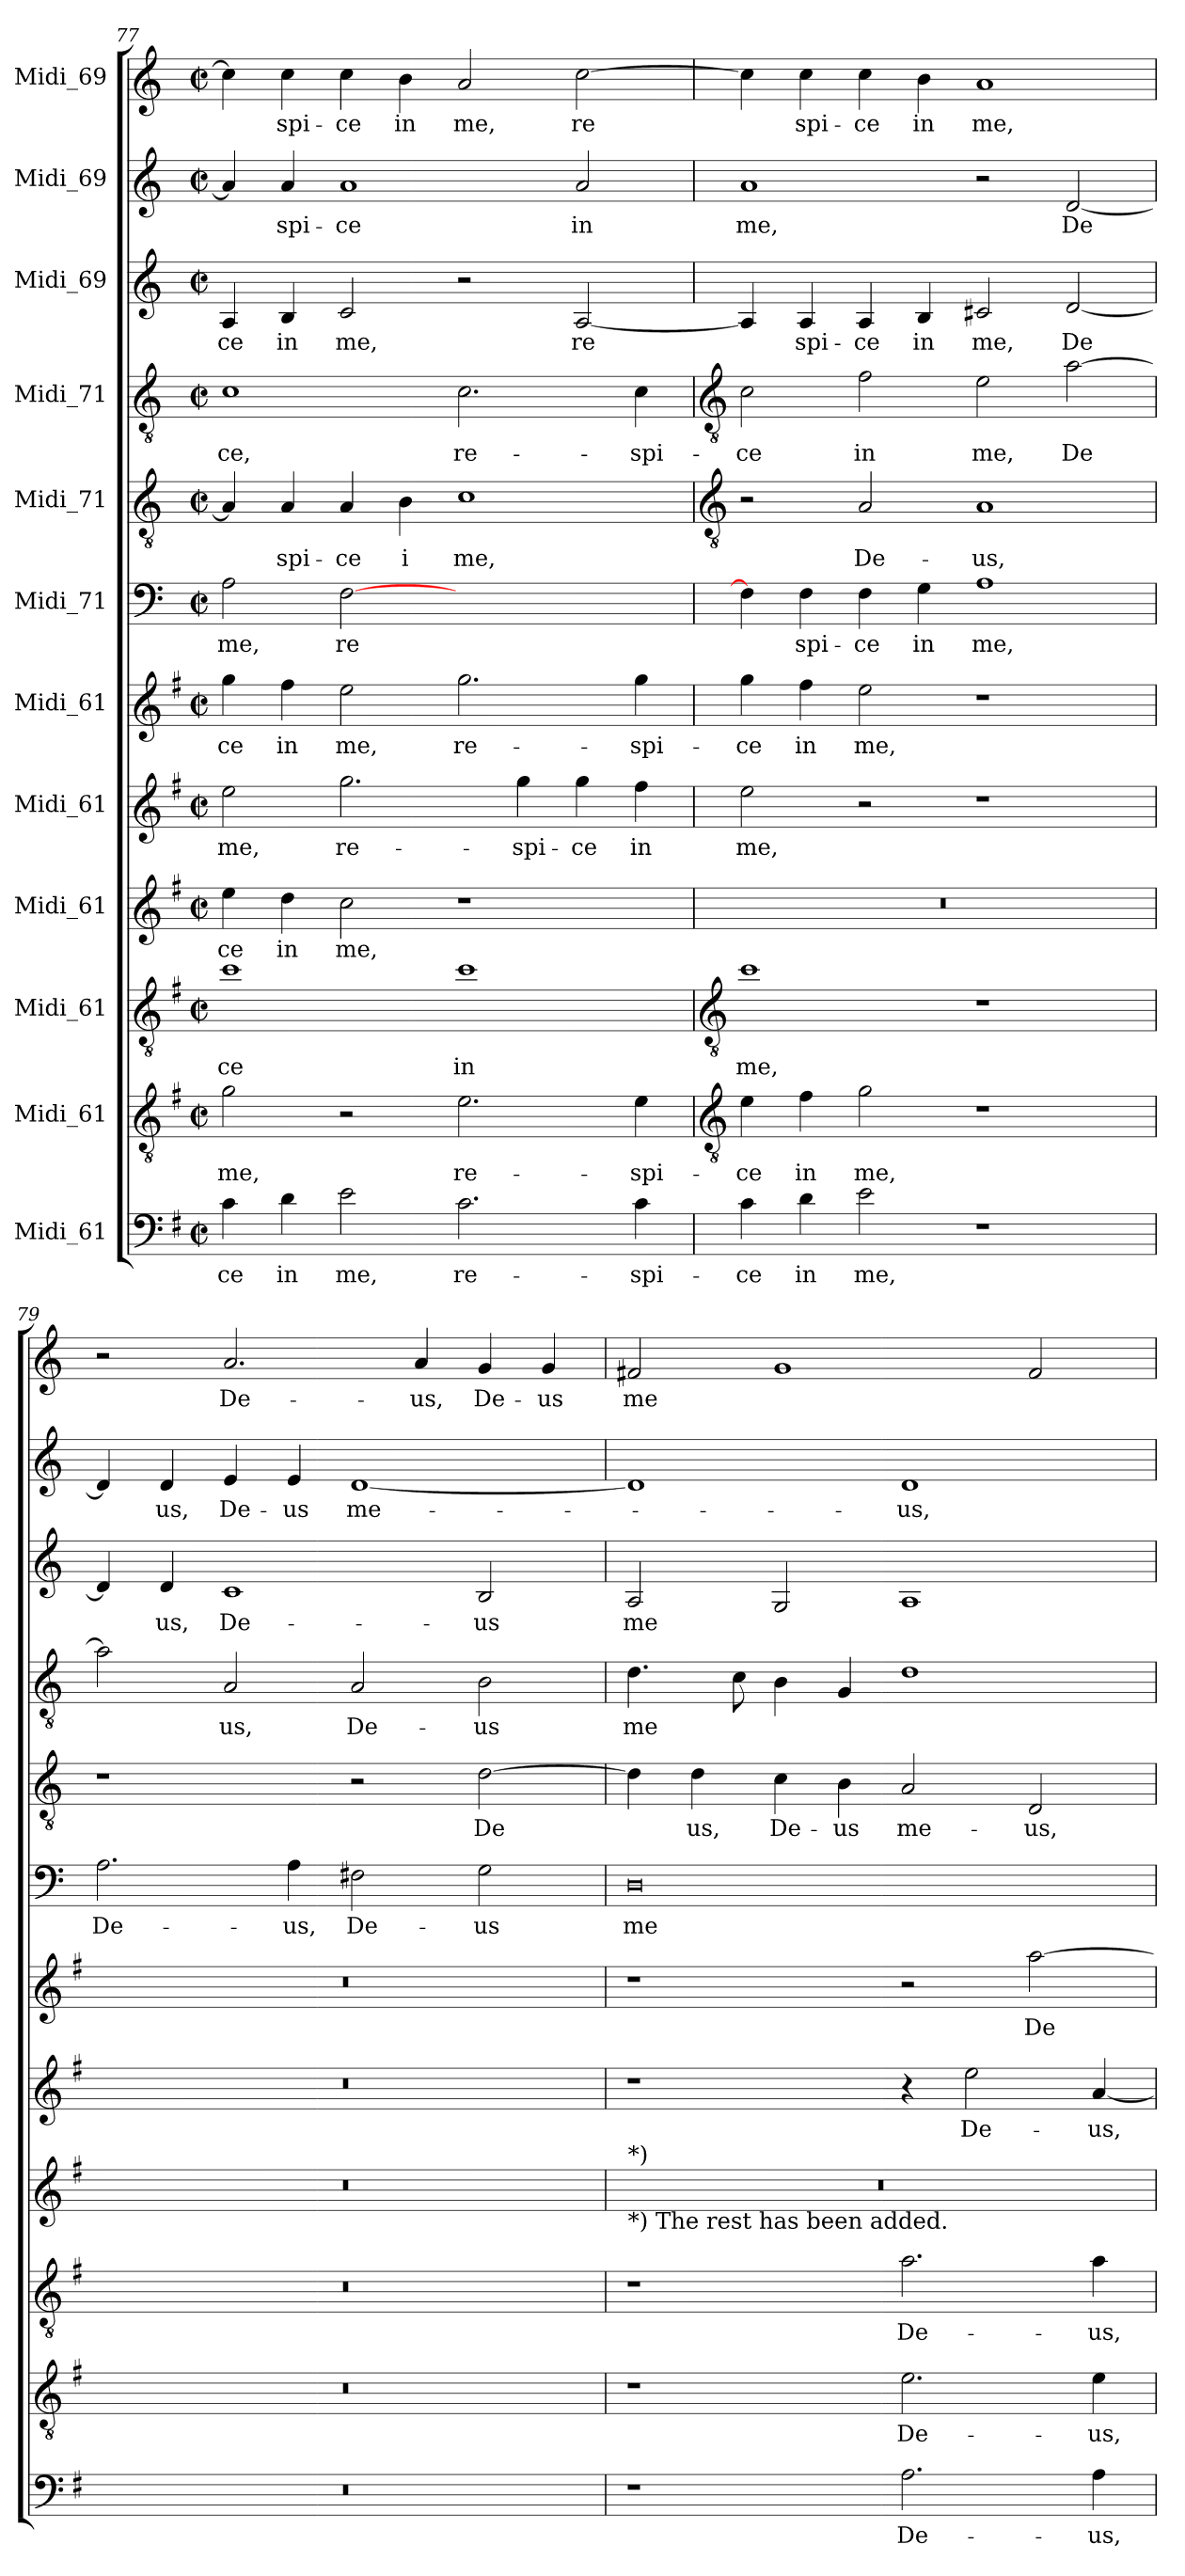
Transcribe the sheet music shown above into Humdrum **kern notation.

**kern	**text	**kern	**text	**kern	**text	**kern	**text	**kern	**text	**kern	**text	**kern	**text	**kern	**text	**kern	**text	**kern	**text	**kern	**text	**kern	**text
*part12	*part12	*part11	*part11	*part10	*part10	*part9	*part9	*part8	*part8	*part7	*part7	*part6	*part6	*part5	*part5	*part4	*part4	*part3	*part3	*part2	*part2	*part1	*part1
*staff12	*staff12	*staff11	*staff11	*staff10	*staff10	*staff9	*staff9	*staff8	*staff8	*staff7	*staff7	*staff6	*staff6	*staff5	*staff5	*staff4	*staff4	*staff3	*staff3	*staff2	*staff2	*staff1	*staff1
*I"Midi_61	*	*I"Midi_61	*	*I"Midi_61	*	*I"Midi_61	*	*I"Midi_61	*	*I"Midi_61	*	*I"Midi_71	*	*I"Midi_71	*	*I"Midi_71	*	*I"Midi_69	*	*I"Midi_69	*	*I"Midi_69	*
*clefF4	*	*clefGv2	*	*clefGv2	*	*clefG2	*	*clefG2	*	*clefG2	*	*clefF4	*	*clefGv2	*	*clefGv2	*	*clefG2	*	*clefG2	*	*clefG2	*
*ITrd4c7	*	*ITrd4c7	*	*ITrd4c7	*	*ITrd4c7	*	*ITrd4c7	*	*ITrd4c7	*	*	*	*	*	*	*	*	*	*	*	*	*
*k[]	*	*k[]	*	*k[]	*	*k[]	*	*k[]	*	*k[]	*	*k[]	*	*k[]	*	*k[]	*	*k[]	*	*k[]	*	*k[]	*
*C:	*	*C:	*	*C:	*	*C:	*	*C:	*	*C:	*	*C:	*	*C:	*	*C:	*	*C:	*	*C:	*	*C:	*
*M4/2	*	*M4/2	*	*M4/2	*	*M4/2	*	*M4/2	*	*M4/2	*	*M4/2	*	*M4/2	*	*M4/2	*	*M4/2	*	*M4/2	*	*M4/2	*
*met(c|)	*	*met(c|)	*	*met(c|)	*	*met(c|)	*	*met(c|)	*	*met(c|)	*	*met(c|)	*	*met(c|)	*	*met(c|)	*	*met(c|)	*	*met(c|)	*	*met(c|)	*
=77	=77	=77	=77	=77	=77	=77	=77	=77	=77	=77	=77	=77	=77	=77	=77	=77	=77	=77	=77	=77	=77	=77	=77
!	!LO:LY:b	!	!LO:LY:b	!	!LO:LY:b	!	!LO:LY:b	!	!LO:LY:b	!	!LO:LY:b	!	!LO:LY:b	!	!	!	!LO:LY:b	!	!LO:LY:b	!	!	!	!
4F	-ce	2c	me,	1f	-ce	4a	-ce	2a	me,	4cc	-ce	2A	me,	4A]	.	1c	-ce,	4A	-ce	4a]	.	4cc]	.
!	!LO:LY:b	!	!	!	!	!	!LO:LY:b	!	!	!	!LO:LY:b	!	!	!	!LO:LY:b	!	!	!	!LO:LY:b	!	!LO:LY:b	!	!LO:LY:b
4G	in	.	.	.	.	4g	in	.	.	4b	in	.	.	4A	spi-	.	.	4B	in	4a	spi-	4cc	spi-
!	!LO:LY:b	!	!	!	!	!	!LO:LY:b	!	!LO:LY:b	!	!LO:LY:b	!	!LO:LY:b	!	!LO:LY:b	!	!	!	!LO:LY:b	!	!LO:LY:b	!	!LO:LY:b
2A	me,	2r	.	.	.	2f	me,	2.cc	re-	2a	me,	[2F	re	4A	-ce	.	.	2c	me,	1a	-ce	4cc	-ce
!	!	!	!	!	!	!	!	!	!	!	!	!	!	!	!LO:LY:b	!	!	!	!	!	!	!	!LO:LY:b
.	.	.	.	.	.	.	.	.	.	.	.	.	.	4B	i	.	.	.	.	.	.	4b	in
!	!LO:LY:b	!	!LO:LY:b	!	!LO:LY:b	!	!	!	!	!	!LO:LY:b	!	!	!	!LO:LY:b	!	!LO:LY:b	!	!	!	!	!	!LO:LY:b
2.F	re-	2.A	re-	1f	in	1r	.	.	.	2.cc	re-	1ryy	.	1c	me,	2.c	re-	2r	.	.	.	2a	me,
!	!	!	!	!	!	!	!	!	!LO:LY:b	!	!	!	!	!	!	!	!	!	!	!	!	!	!
.	.	.	.	.	.	.	.	4cc	-spi-	.	.	.	.	.	.	.	.	.	.	.	.	.	.
!	!	!	!	!	!	!	!	!	!LO:LY:b	!	!	!	!	!	!	!	!	!	!LO:LY:b	!	!LO:LY:b	!	!LO:LY:b
.	.	.	.	.	.	.	.	4cc	-ce	.	.	.	.	.	.	.	.	[2A	re	2a	in	[2cc	re
!	!LO:LY:b	!	!LO:LY:b	!	!	!	!	!	!LO:LY:b	!	!LO:LY:b	!	!	!	!	!	!LO:LY:b	!	!	!	!	!	!
4F	-spi-	4A	-spi-	.	.	.	.	4b	in	4cc	-spi-	.	.	.	.	4c	-spi-	.	.	.	.	.	.
!!LO:LB:g=z
=78	=78	=78	=78	=78	=78	=78	=78	=78	=78	=78	=78	=78	=78	=78	=78	=78	=78	=78	=78	=78	=78	=78	=78
*	*	*clefGv2	*	*clefGv2	*	*	*	*	*	*	*	*	*	*clefGv2	*	*clefGv2	*	*	*	*	*	*	*
!	!LO:LY:b	!	!LO:LY:b	!	!LO:LY:b	!	!	!	!LO:LY:b	!	!LO:LY:b	!	!	!	!	!	!LO:LY:b	!	!	!	!LO:LY:b	!	!
4F	-ce	4A	-ce	1f	me,	0r	.	2a	me,	4cc	-ce	4F]	.	2r	.	2c	-ce	4A]	.	1a	me,	4cc]	.
!	!LO:LY:b	!	!LO:LY:b	!	!	!	!	!	!	!	!LO:LY:b	!	!LO:LY:b	!	!	!	!	!	!LO:LY:b	!	!	!	!LO:LY:b
4G	in	4B	in	.	.	.	.	.	.	4b	in	4F	spi-	.	.	.	.	4A	spi-	.	.	4cc	spi-
!	!LO:LY:b	!	!LO:LY:b	!	!	!	!	!	!	!	!LO:LY:b	!	!LO:LY:b	!	!LO:LY:b	!	!LO:LY:b	!	!LO:LY:b	!	!	!	!LO:LY:b
2A	me,	2c	me,	.	.	.	.	2r	.	2a	me,	4F	-ce	2A	De-	2f	in	4A	-ce	.	.	4cc	-ce
!	!	!	!	!	!	!	!	!	!	!	!	!	!LO:LY:b	!	!	!	!	!	!LO:LY:b	!	!	!	!LO:LY:b
.	.	.	.	.	.	.	.	.	.	.	.	4G	in	.	.	.	.	4B	in	.	.	4b	in
!	!	!	!	!	!	!	!	!	!	!	!	!	!LO:LY:b	!	!LO:LY:b	!	!LO:LY:b	!	!LO:LY:b	!	!	!	!LO:LY:b
1r	.	1r	.	1r	.	.	.	1r	.	1r	.	1A	me,	1A	-us,	2e	me,	2c#X	me,	2r	.	1a	me,
!	!	!	!	!	!	!	!	!	!	!	!	!	!	!	!	!	!LO:LY:b	!	!LO:LY:b	!	!LO:LY:b	!	!
.	.	.	.	.	.	.	.	.	.	.	.	.	.	.	.	[2a	De	[2d	De	[2d	De	.	.
=79	=79	=79	=79	=79	=79	=79	=79	=79	=79	=79	=79	=79	=79	=79	=79	=79	=79	=79	=79	=79	=79	=79	=79
!	!	!	!	!	!	!	!	!	!	!	!	!	!LO:LY:b	!	!	!	!	!	!	!	!	!	!
0r	.	0r	.	0r	.	0r	.	0r	.	0r	.	2.A	De-	1r	.	2a]	.	4d]	.	4d]	.	2r	.
!	!	!	!	!	!	!	!	!	!	!	!	!	!	!	!	!	!	!	!LO:LY:b	!	!LO:LY:b	!	!
.	.	.	.	.	.	.	.	.	.	.	.	.	.	.	.	.	.	4d	us,	4d	us,	.	.
!	!	!	!	!	!	!	!	!	!	!	!	!	!	!	!	!	!LO:LY:b	!	!LO:LY:b	!	!LO:LY:b	!	!LO:LY:b
.	.	.	.	.	.	.	.	.	.	.	.	.	.	.	.	2A	us,	1c	De-	4e	De-	2.a	De-
!	!	!	!	!	!	!	!	!	!	!	!	!	!LO:LY:b	!	!	!	!	!	!	!	!LO:LY:b	!	!
.	.	.	.	.	.	.	.	.	.	.	.	4A	-us,	.	.	.	.	.	.	4e	-us	.	.
!	!	!	!	!	!	!	!	!	!	!	!	!	!LO:LY:b	!	!	!	!LO:LY:b	!	!	!	!LO:LY:b	!	!
.	.	.	.	.	.	.	.	.	.	.	.	2F#X	De-	2r	.	2A	De-	.	.	[1d	me-	.	.
!	!	!	!	!	!	!	!	!	!	!	!	!	!	!	!	!	!	!	!	!	!	!	!LO:LY:b
.	.	.	.	.	.	.	.	.	.	.	.	.	.	.	.	.	.	.	.	.	.	4a	-us,
!	!	!	!	!	!	!	!	!	!	!	!	!	!LO:LY:b	!	!LO:LY:b	!	!LO:LY:b	!	!LO:LY:b	!	!	!	!LO:LY:b
.	.	.	.	.	.	.	.	.	.	.	.	2G	-us	[2d	De	2B	-us	2B	-us	.	.	4g	De-
!	!	!	!	!	!	!	!	!	!	!	!	!	!	!	!	!	!	!	!	!	!	!	!LO:LY:b
.	.	.	.	.	.	.	.	.	.	.	.	.	.	.	.	.	.	.	.	.	.	4g	-us
=80	=80	=80	=80	=80	=80	=80	=80	=80	=80	=80	=80	=80	=80	=80	=80	=80	=80	=80	=80	=80	=80	=80	=80
!	!	!	!	!	!	!LO:TX:b:t=*) The rest has been added.	!	!	!	!	!	!	!	!	!	!	!	!	!	!	!	!	!
!	!	!	!	!	!	!LO:TX:a:t=*)	!	!	!	!	!	!	!	!	!	!	!	!	!	!	!	!	!
!	!	!	!	!	!	!	!	!	!	!	!	!	!LO:LY:b	!	!	!	!LO:LY:b	!	!LO:LY:b	!	!	!	!LO:LY:b
1r	.	1r	.	1r	.	0r	.	1r	.	1r	.	0D	me-	4d]	.	4.d	me	2A	me	1d]	.	2f#X	me
!	!	!	!	!	!	!	!	!	!	!	!	!	!	!	!LO:LY:b	!	!	!	!	!	!	!	!
.	.	.	.	.	.	.	.	.	.	.	.	.	.	4d	us,	.	.	.	.	.	.	.	.
.	.	.	.	.	.	.	.	.	.	.	.	.	.	.	.	8c	.	.	.	.	.	.	.
!	!	!	!	!	!	!	!	!	!	!	!	!	!	!	!LO:LY:b	!	!	!	!	!	!	!	!
.	.	.	.	.	.	.	.	.	.	.	.	.	.	4c	De-	4B	.	2G	.	.	.	1g	.
!	!	!	!	!	!	!	!	!	!	!	!	!	!	!	!LO:LY:b	!	!	!	!	!	!	!	!
.	.	.	.	.	.	.	.	.	.	.	.	.	.	4B	-us	4G	.	.	.	.	.	.	.
!	!LO:LY:b	!	!LO:LY:b	!	!LO:LY:b	!	!	!	!	!	!	!	!	!	!LO:LY:b	!	!	!	!	!	!LO:LY:b	!	!
2.D	De-	2.A	De-	2.d	De-	.	.	4r	.	2r	.	.	.	2A	me-	1d	.	1A	.	1d	-us,	.	.
!	!	!	!	!	!	!	!	!	!LO:LY:b	!	!	!	!	!	!	!	!	!	!	!	!	!	!
.	.	.	.	.	.	.	.	2a	De-	.	.	.	.	.	.	.	.	.	.	.	.	.	.
!	!	!	!	!	!	!	!	!	!	!	!LO:LY:b	!	!	!	!LO:LY:b	!	!	!	!	!	!	!	!
.	.	.	.	.	.	.	.	.	.	[2dd	De	.	.	2D	-us,	.	.	.	.	.	.	2f#	.
!	!LO:LY:b	!	!LO:LY:b	!	!LO:LY:b	!	!	!	!LO:LY:b	!	!	!	!	!	!	!	!	!	!	!	!	!	!
4D	-us,	4A	-us,	4d	-us,	.	.	[4d	-us,	.	.	.	.	.	.	.	.	.	.	.	.	.	.
=	=	=	=	=	=	=	=	=	=	=	=	=	=	=	=	=	=	=	=	=	=	=	=
*-	*-	*-	*-	*-	*-	*-	*-	*-	*-	*-	*-	*-	*-	*-	*-	*-	*-	*-	*-	*-	*-	*-	*-
